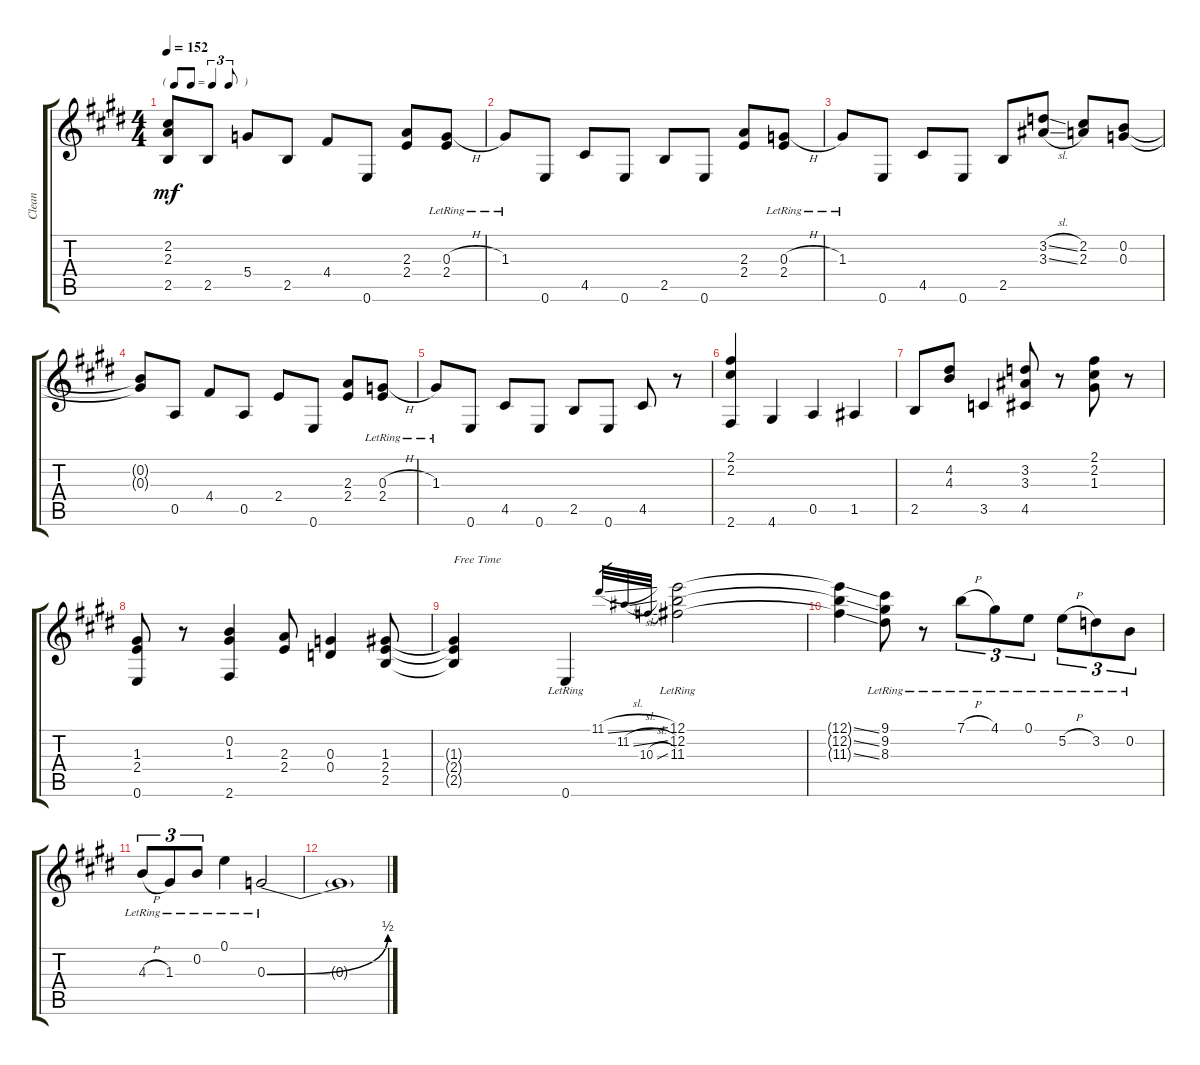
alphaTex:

\track ("Clean" "Clean") {instrument electricguitarclean}
\staff {score tabs}
\tuning (E4 B3 G3 D3 A2 E2) {hide}
\ts (4 4)
\tf triplet8th
\tempo 152
\clef g2
\ks c#minor
(2.2{t} 2.3{t} 2.5{t}).8{dy mf} 2.5.8 5.4.8 2.5.8 4.4.8 0.6.8 (2.3 2.4).8 (0.3{h lr} 2.4{lr}).8 |
\ks e
1.3{lr}.8 0.6.8 4.5.8 0.6.8 2.5.8 0.6.8 (2.3 2.4).8 (0.3{h lr} 2.4{lr}).8 |
\ks c#minor
1.3{lr}.8 0.6.8 4.5.8 0.6.8 2.5.8 (3.2{sl} 3.3{sl}).8 (2.2 2.3).8 (0.2 0.3).8 |
(0.2{t} 0.3{t}).8 0.5.8 4.4.8 0.5.8 2.4.8 0.6.8 (2.3 2.4).8 (0.3{h lr} 2.4{lr}).8 |
\ks e
1.3{lr}.8 0.6.8 4.5.8 0.6.8 2.5.8 0.6.8 4.5.8 r.8 |
\ks c#minor
(2.1 2.2 2.6).4 4.6.4 0.5.4 1.5.4 |
2.5.8 (4.2 4.3).8 3.5.4 (3.2 3.3 4.5).8 r.8 (2.1 2.2 1.3).8 r.8 |
\ks e
(1.3 2.4 0.6).8 r.8 (0.2 1.3 2.6).4 (2.3 2.4).8 (0.3 0.4).4 (1.3 2.4 2.5).8 |
\ks c#minor
(1.3{t} 2.4{t} 2.5{t}).4{txt "Free Time"} 0.6{lr}.4 11.1{sl}.32{gr} 11.2{sl}.32{gr} 10.3{sl}.32{gr} (12.1{lr} 12.2{lr} 11.3{lr}).2 |
(12.1{ss t} 12.2{ss t} 11.3{ss t}).4 (9.1{lr} 9.2{lr} 8.3{lr}).8 r.8 7.1{h lr}.8{tu (3 2)} 4.1{lr}.8{tu (3 2)} 0.1{lr}.8{tu (3 2)} 5.2{h lr}.8{tu (3 2)} 3.2{lr}.8{tu (3 2)} 0.2{lr}.8{tu (3 2)} |
4.3{h lr}.8{tu (3 2)} 1.3{lr}.8{tu (3 2)} 0.2{lr}.8{tu (3 2)} 0.1{lr}.4 0.3{be (bend 0 0 60 2) lr}.2 |
0.3{t}.1
